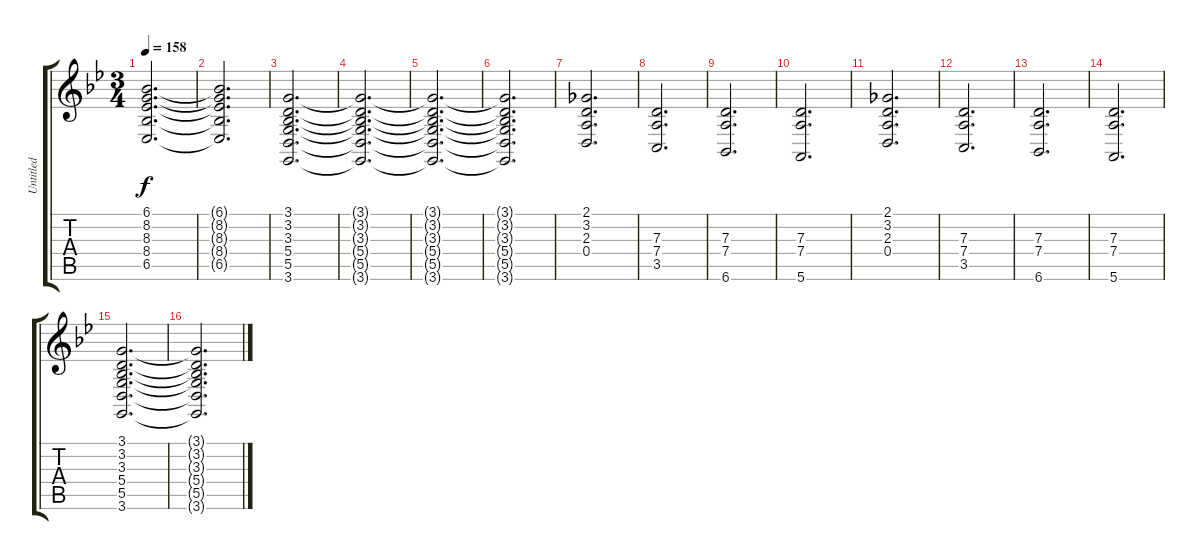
\track ("Untitled" "Untitled") {instrument synthstrings2}
\staff {score tabs}
\tuning (E4 B3 G3 D3 A2 E2) {hide}
\ts (3 4)
\tempo 158
\clef g2
\ks bb
(6.1 8.2 8.3 8.4 6.5).2{d dy f} |
(6.1{t} 8.2{t} 8.3{t} 8.4{t} 6.5{t}).2{d} |
(3.1 3.2 3.3 5.4 5.5 3.6).2{d} |
(3.1{t} 3.2{t} 3.3{t} 5.4{t} 5.5{t} 3.6{t}).2{d} |
(3.1{t} 3.2{t} 3.3{t} 5.4{t} 5.5{t} 3.6{t}).2{d} |
(3.1{t} 3.2{t} 3.3{t} 5.4{t} 5.5{t} 3.6{t}).2{d} |
(2.1 3.2 2.3 0.4).2{d} |
(7.3 7.4 3.5).2{d} |
(7.3 7.4 6.6).2{d} |
(7.3 7.4 5.6).2{d} |
(2.1 3.2 2.3 0.4).2{d} |
(7.3 7.4 3.5).2{d} |
(7.3 7.4 6.6).2{d} |
(7.3 7.4 5.6).2{d} |
(3.1 3.2 3.3 5.4 5.5 3.6).2{d} |
(3.1{t} 3.2{t} 3.3{t} 5.4{t} 5.5{t} 3.6{t}).2{d}
